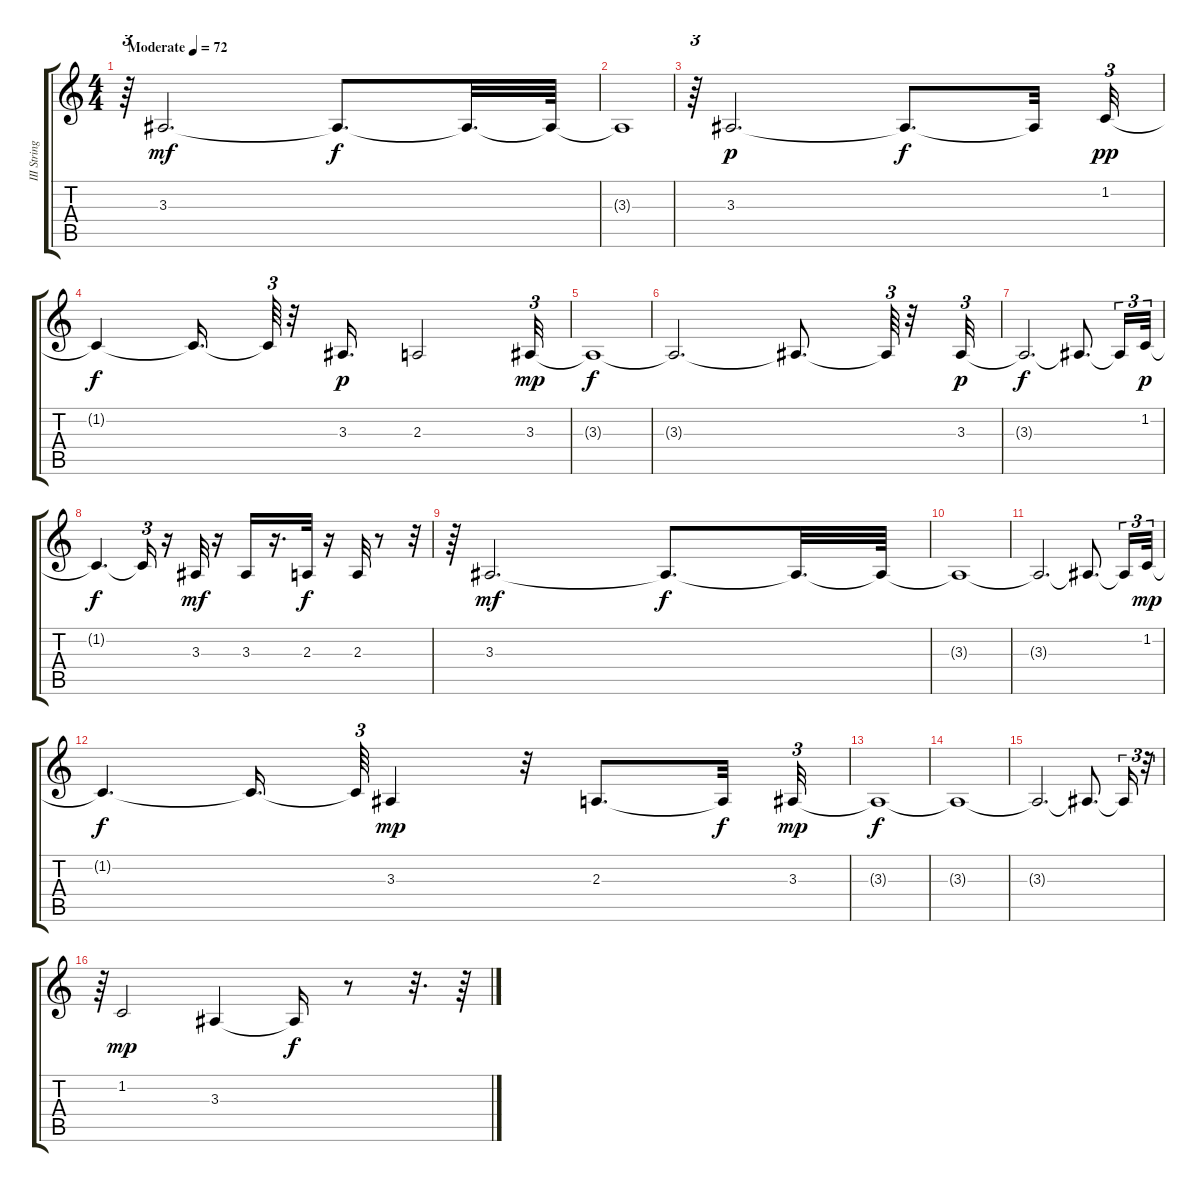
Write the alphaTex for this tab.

\track ("III Strings" "III String") {instrument stringensemble1}
\staff {score tabs}
\tuning (E4 B3 G3 D3 A2 E2) {hide}
\ts (4 4)
\tempo (72 "Moderate")
\clef g2
\ks c
r.64{tu (3 2) dy mf instrument stringensemble1} 3.3.2{d} 3.3{t}.8{d dy f} 3.3{t}.32{d} 3.3{t}.64 |
3.3{t}.1 |
r.64{tu (3 2)} 3.3.2{d dy p} 3.3{t}.8{d dy f} 3.3{t}.32 1.2.32{tu (3 2) dy pp} |
1.2{t}.4{dy f} 1.2{t}.16{d} 1.2{t}.64{tu (3 2)} r.32 3.3.16{d dy p} 2.3.2 3.3.32{tu (3 2) dy mp} |
3.3{t}.1{dy f} |
3.3{t}.2{d} 3.3{t}.8{d} 3.3{t}.64{tu (3 2)} r.32 3.3.32{tu (3 2) dy p} |
3.3{t}.2{d dy f} 3.3{t}.8{d} 3.3{t}.16{tu (3 2)} 1.2.32{tu (3 2) dy p} |
1.2{t}.4{d dy f} 1.2{t}.16{tu (3 2)} r.16 3.3.32{dy mf} r.16 3.3.16 r.16{d} 2.3.32{dy f} r.16 2.3.32 r.8 r.32{tu (3 2)} |
r.64{tu (3 2)} 3.3.2{d dy mf} 3.3{t}.8{d dy f} 3.3{t}.32{d} 3.3{t}.64 |
3.3{t}.1 |
3.3{t}.2{d} 3.3{t}.8{d} 3.3{t}.16{tu (3 2)} 1.2.32{tu (3 2) dy mp} |
1.2{t}.4{d dy f} 1.2{t}.16{d} 1.2{t}.64{tu (3 2)} 3.3.4{dy mp} r.32 2.3.8{d} 2.3{t}.32{dy f} 3.3.32{tu (3 2) dy mp} |
3.3{t}.1{dy f} |
3.3{t}.1 |
3.3{t}.2{d} 3.3{t}.8{d} 3.3{t}.16{tu (3 2)} r.32{tu (3 2)} |
r.64{tu (3 2)} 1.2.2{dy mp} 3.3.4 3.3{t}.16{dy f} r.8 r.32{d} r.64
